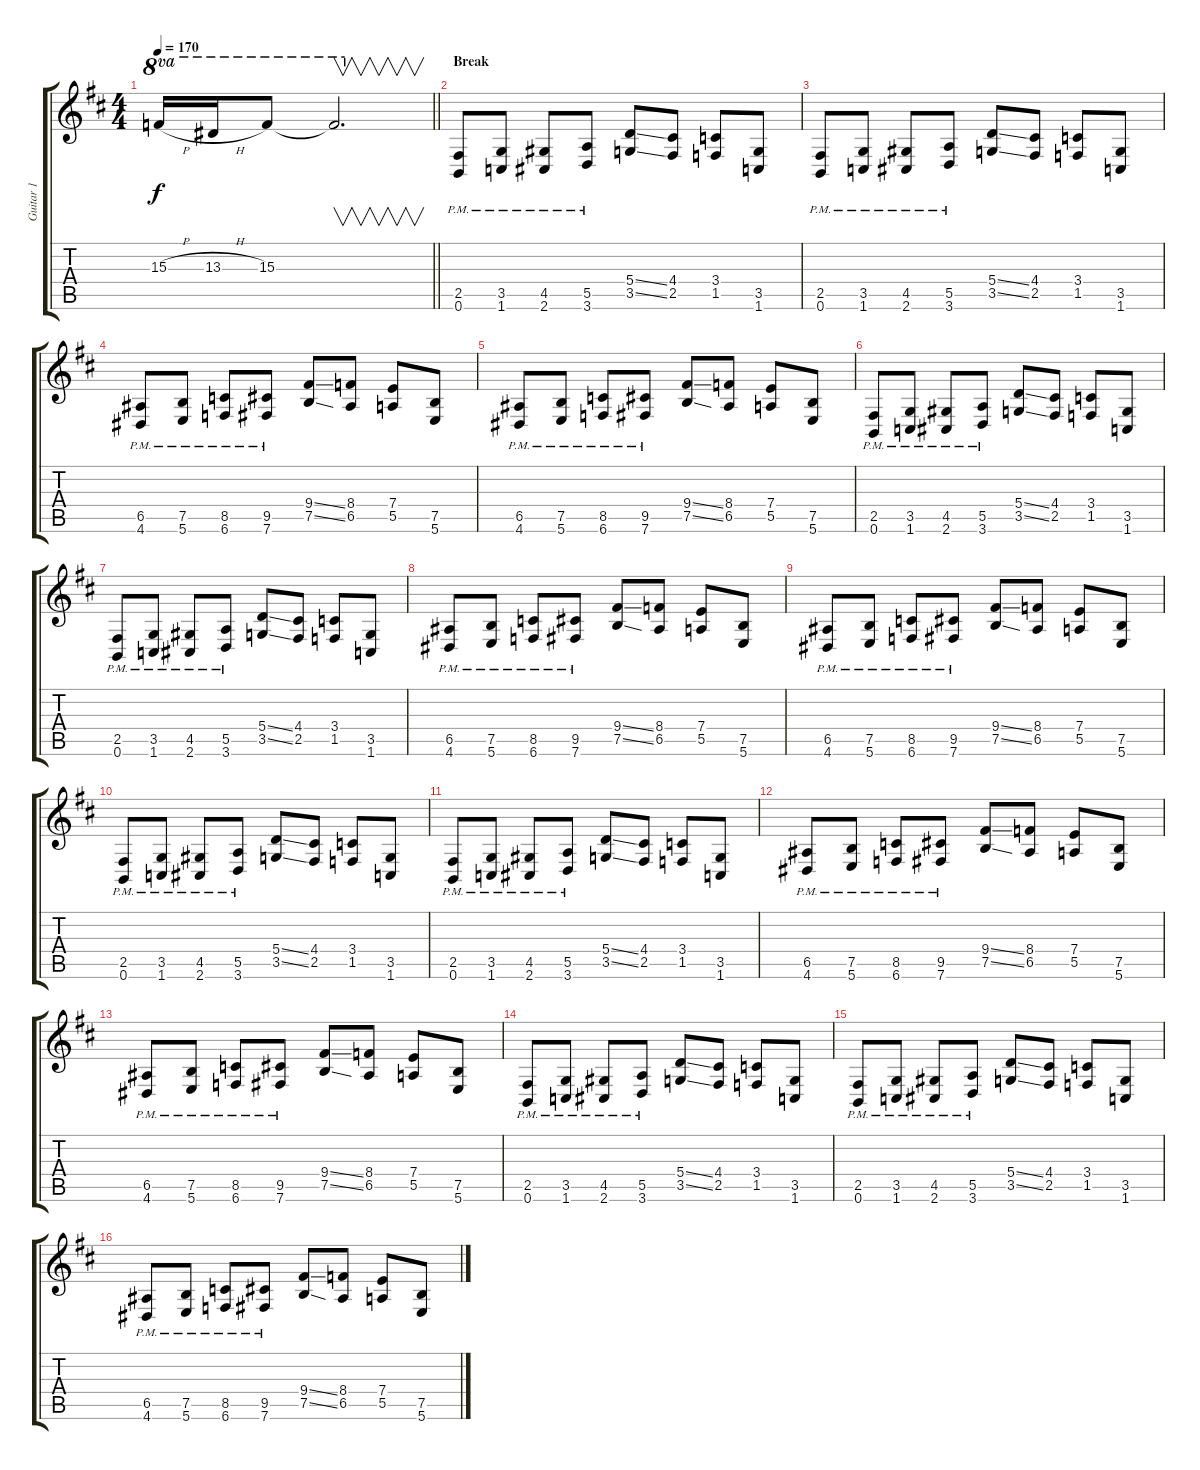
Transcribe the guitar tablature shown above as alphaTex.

\track ("Guitar 1" "Guitar 1") {instrument distortionguitar}
\staff {score tabs}
\tuning (B3 Gb3 D3 A2 E2 B1) {hide}
\ts (4 4)
\tempo 170
\clef g2
\barLineRight lightlight
\ks d
15.3{h}.16{ot 8va dy f} 13.3{h}.16{ot 8va} 15.3.8{ot 8va} 15.3{t}.2{v d ot 8va} |
\section ("" "Break")
(2.5{pm} 0.6{pm}).8 (3.5{pm} 1.6{pm}).8 (4.5{pm} 2.6{pm}).8 (5.5{pm} 3.6{pm}).8 (5.4{ss} 3.5{ss}).8 (4.4 2.5).8 (3.4 1.5).8 (3.5 1.6).8 |
(2.5{pm} 0.6{pm}).8 (3.5{pm} 1.6{pm}).8 (4.5{pm} 2.6{pm}).8 (5.5{pm} 3.6{pm}).8 (5.4{ss} 3.5{ss}).8 (4.4 2.5).8 (3.4 1.5).8 (3.5 1.6).8 |
(6.5{pm} 4.6{pm}).8 (7.5{pm} 5.6{pm}).8 (8.5{pm} 6.6{pm}).8 (9.5{pm} 7.6{pm}).8 (9.4{ss} 7.5{ss}).8 (8.4 6.5).8 (7.4 5.5).8 (7.5 5.6).8 |
(6.5{pm} 4.6{pm}).8 (7.5{pm} 5.6{pm}).8 (8.5{pm} 6.6{pm}).8 (9.5{pm} 7.6{pm}).8 (9.4{ss} 7.5{ss}).8 (8.4 6.5).8 (7.4 5.5).8 (7.5 5.6).8 |
(2.5{pm} 0.6{pm}).8 (3.5{pm} 1.6{pm}).8 (4.5{pm} 2.6{pm}).8 (5.5{pm} 3.6{pm}).8 (5.4{ss} 3.5{ss}).8 (4.4 2.5).8 (3.4 1.5).8 (3.5 1.6).8 |
(2.5{pm} 0.6{pm}).8 (3.5{pm} 1.6{pm}).8 (4.5{pm} 2.6{pm}).8 (5.5{pm} 3.6{pm}).8 (5.4{ss} 3.5{ss}).8 (4.4 2.5).8 (3.4 1.5).8 (3.5 1.6).8 |
(6.5{pm} 4.6{pm}).8 (7.5{pm} 5.6{pm}).8 (8.5{pm} 6.6{pm}).8 (9.5{pm} 7.6{pm}).8 (9.4{ss} 7.5{ss}).8 (8.4 6.5).8 (7.4 5.5).8 (7.5 5.6).8 |
(6.5{pm} 4.6{pm}).8 (7.5{pm} 5.6{pm}).8 (8.5{pm} 6.6{pm}).8 (9.5{pm} 7.6{pm}).8 (9.4{ss} 7.5{ss}).8 (8.4 6.5).8 (7.4 5.5).8 (7.5 5.6).8 |
(2.5{pm} 0.6{pm}).8 (3.5{pm} 1.6{pm}).8 (4.5{pm} 2.6{pm}).8 (5.5{pm} 3.6{pm}).8 (5.4{ss} 3.5{ss}).8 (4.4 2.5).8 (3.4 1.5).8 (3.5 1.6).8 |
(2.5{pm} 0.6{pm}).8 (3.5{pm} 1.6{pm}).8 (4.5{pm} 2.6{pm}).8 (5.5{pm} 3.6{pm}).8 (5.4{ss} 3.5{ss}).8 (4.4 2.5).8 (3.4 1.5).8 (3.5 1.6).8 |
(6.5{pm} 4.6{pm}).8 (7.5{pm} 5.6{pm}).8 (8.5{pm} 6.6{pm}).8 (9.5{pm} 7.6{pm}).8 (9.4{ss} 7.5{ss}).8 (8.4 6.5).8 (7.4 5.5).8 (7.5 5.6).8 |
(6.5{pm} 4.6{pm}).8 (7.5{pm} 5.6{pm}).8 (8.5{pm} 6.6{pm}).8 (9.5{pm} 7.6{pm}).8 (9.4{ss} 7.5{ss}).8 (8.4 6.5).8 (7.4 5.5).8 (7.5 5.6).8 |
(2.5{pm} 0.6{pm}).8 (3.5{pm} 1.6{pm}).8 (4.5{pm} 2.6{pm}).8 (5.5{pm} 3.6{pm}).8 (5.4{ss} 3.5{ss}).8 (4.4 2.5).8 (3.4 1.5).8 (3.5 1.6).8 |
(2.5{pm} 0.6{pm}).8 (3.5{pm} 1.6{pm}).8 (4.5{pm} 2.6{pm}).8 (5.5{pm} 3.6{pm}).8 (5.4{ss} 3.5{ss}).8 (4.4 2.5).8 (3.4 1.5).8 (3.5 1.6).8 |
(6.5{pm} 4.6{pm}).8 (7.5{pm} 5.6{pm}).8 (8.5{pm} 6.6{pm}).8 (9.5{pm} 7.6{pm}).8 (9.4{ss} 7.5{ss}).8 (8.4 6.5).8 (7.4 5.5).8 (7.5 5.6).8
